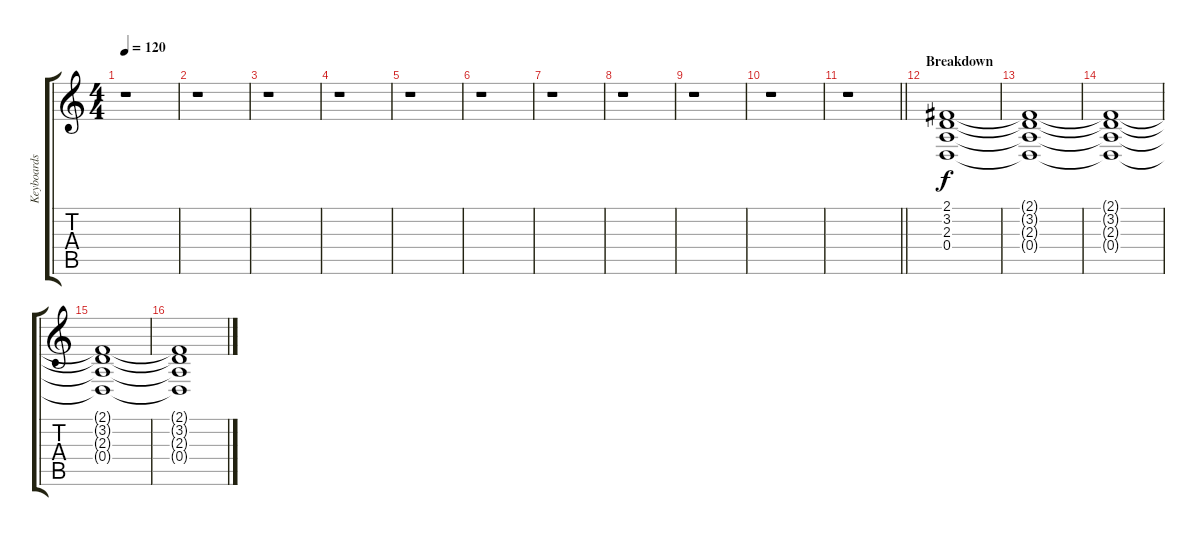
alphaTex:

\track ("Keyboards" "Keyboards") {instrument synthstrings1}
\staff {score tabs}
\tuning (E4 B3 G3 D3 A2 E2) {hide}
\ts (4 4)
\tempo 120
\clef g2
\ks c
r.1{dy f} |
r.1 |
r.1 |
r.1 |
r.1 |
r.1 |
r.1 |
r.1 |
r.1 |
r.1 |
\barLineRight lightlight
r.1 |
\section ("" "Breakdown")
(2.1 3.2 2.3 0.4).1 |
(2.1{t} 3.2{t} 2.3{t} 0.4{t}).1 |
(2.1{t} 3.2{t} 2.3{t} 0.4{t}).1 |
(2.1{t} 3.2{t} 2.3{t} 0.4{t}).1 |
(2.1{t} 3.2{t} 2.3{t} 0.4{t}).1
